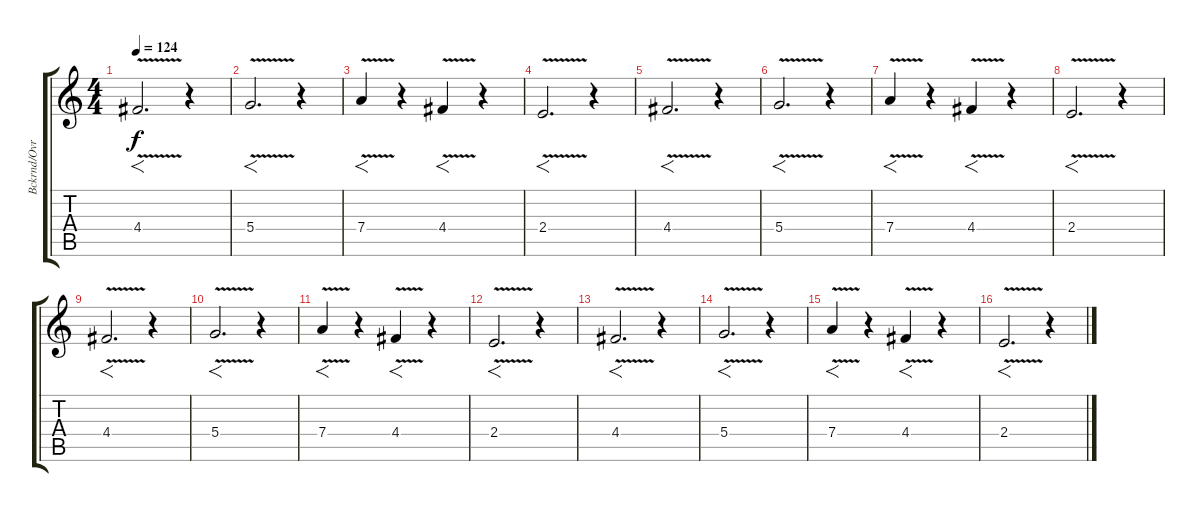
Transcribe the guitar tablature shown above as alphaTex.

\track ("Bckrnd/Ovrdb" "Bckrnd/Ovr") {instrument distortionguitar}
\staff {score tabs}
\tuning (E4 B3 G3 D3 A2 E2) {hide}
\ts (4 4)
\tempo 124
\clef g2
\ks c
4.4{v}.2{f d dy f} r.4 |
5.4{v}.2{f d} r.4 |
7.4{v}.4{f} r.4 4.4{v}.4{f} r.4 |
2.4{v}.2{f d} r.4 |
4.4{v}.2{f d} r.4 |
5.4{v}.2{f d} r.4 |
7.4{v}.4{f} r.4 4.4{v}.4{f} r.4 |
2.4{v}.2{f d} r.4 |
4.4{v}.2{f d} r.4 |
5.4{v}.2{f d} r.4 |
7.4{v}.4{f} r.4 4.4{v}.4{f} r.4 |
2.4{v}.2{f d} r.4 |
4.4{v}.2{f d} r.4 |
5.4{v}.2{f d} r.4 |
7.4{v}.4{f} r.4 4.4{v}.4{f} r.4 |
2.4{v}.2{f d} r.4
